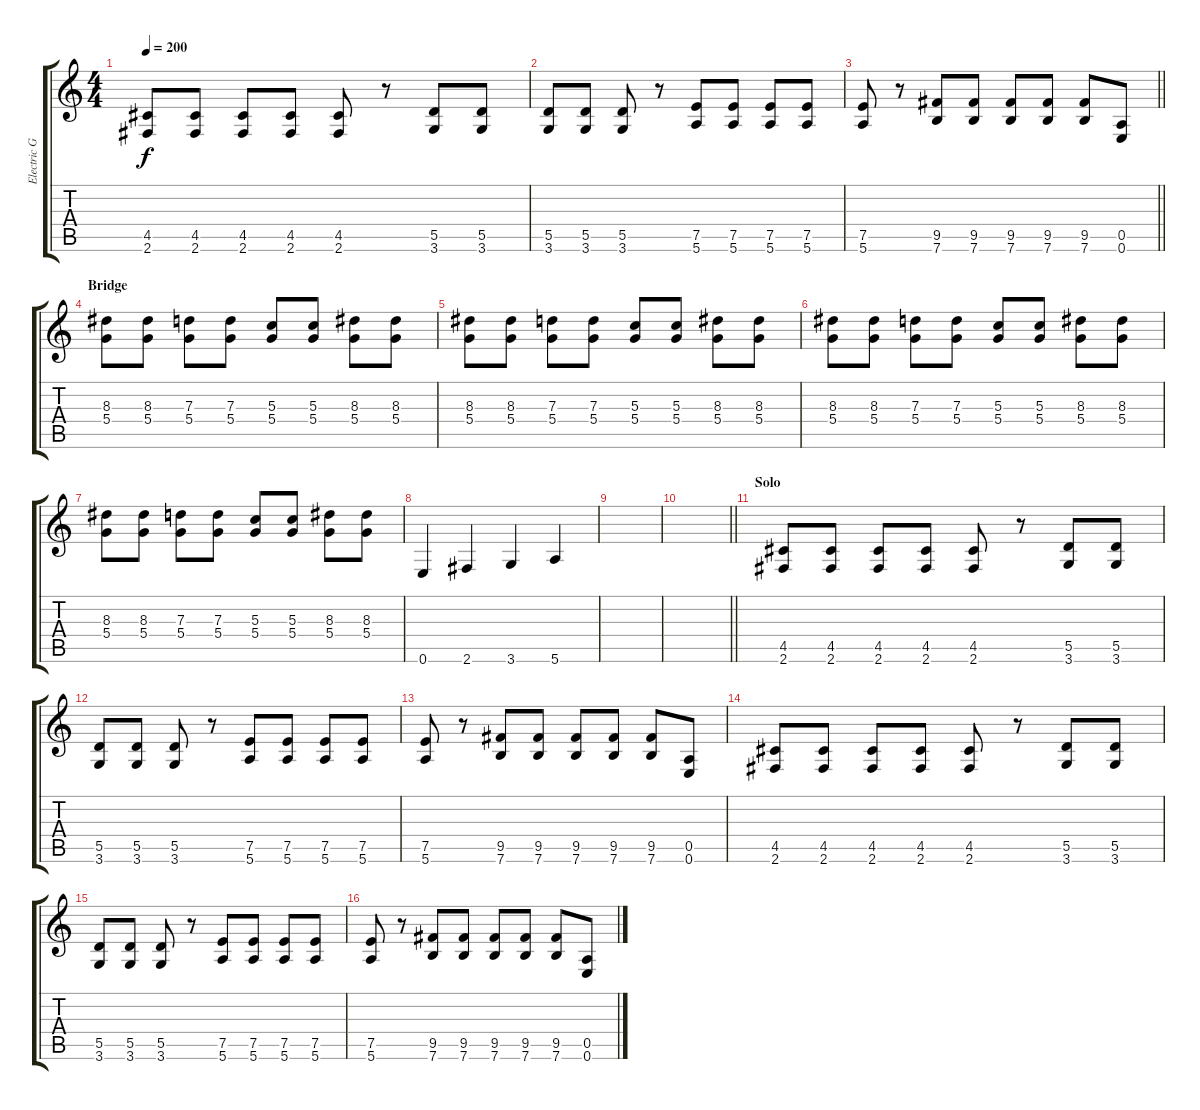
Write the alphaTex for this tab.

\track ("Electric Guitar 2" "Electric G") {instrument distortionguitar}
\staff {score tabs}
\tuning (E4 B3 G3 D3 A2 E2) {hide}
\ts (4 4)
\tempo 200
\clef g2
\ks c
(4.5 2.6).8{dy f} (4.5 2.6).8 (4.5 2.6).8 (4.5 2.6).8 (4.5 2.6).8 r.8 (5.5 3.6).8 (5.5 3.6).8 |
(5.5 3.6).8 (5.5 3.6).8 (5.5 3.6).8 r.8 (7.5 5.6).8 (7.5 5.6).8 (7.5 5.6).8 (7.5 5.6).8 |
\barLineRight lightlight
(7.5 5.6).8 r.8 (9.5 7.6).8 (9.5 7.6).8 (9.5 7.6).8 (9.5 7.6).8 (9.5 7.6).8 (0.5 0.6).8 |
\section ("" "Bridge")
(8.3 5.4).8 (8.3 5.4).8 (7.3 5.4).8 (7.3 5.4).8 (5.3 5.4).8 (5.3 5.4).8 (8.3 5.4).8 (8.3 5.4).8 |
(8.3 5.4).8 (8.3 5.4).8 (7.3 5.4).8 (7.3 5.4).8 (5.3 5.4).8 (5.3 5.4).8 (8.3 5.4).8 (8.3 5.4).8 |
(8.3 5.4).8 (8.3 5.4).8 (7.3 5.4).8 (7.3 5.4).8 (5.3 5.4).8 (5.3 5.4).8 (8.3 5.4).8 (8.3 5.4).8 |
(8.3 5.4).8 (8.3 5.4).8 (7.3 5.4).8 (7.3 5.4).8 (5.3 5.4).8 (5.3 5.4).8 (8.3 5.4).8 (8.3 5.4).8 |
0.6.4 2.6.4 3.6.4 5.6.4 |
|
\barLineRight lightlight
|
\section ("" "Solo")
(4.5 2.6).8 (4.5 2.6).8 (4.5 2.6).8 (4.5 2.6).8 (4.5 2.6).8 r.8 (5.5 3.6).8 (5.5 3.6).8 |
(5.5 3.6).8 (5.5 3.6).8 (5.5 3.6).8 r.8 (7.5 5.6).8 (7.5 5.6).8 (7.5 5.6).8 (7.5 5.6).8 |
(7.5 5.6).8 r.8 (9.5 7.6).8 (9.5 7.6).8 (9.5 7.6).8 (9.5 7.6).8 (9.5 7.6).8 (0.5 0.6).8 |
(4.5 2.6).8 (4.5 2.6).8 (4.5 2.6).8 (4.5 2.6).8 (4.5 2.6).8 r.8 (5.5 3.6).8 (5.5 3.6).8 |
(5.5 3.6).8 (5.5 3.6).8 (5.5 3.6).8 r.8 (7.5 5.6).8 (7.5 5.6).8 (7.5 5.6).8 (7.5 5.6).8 |
(7.5 5.6).8 r.8 (9.5 7.6).8 (9.5 7.6).8 (9.5 7.6).8 (9.5 7.6).8 (9.5 7.6).8 (0.5 0.6).8
